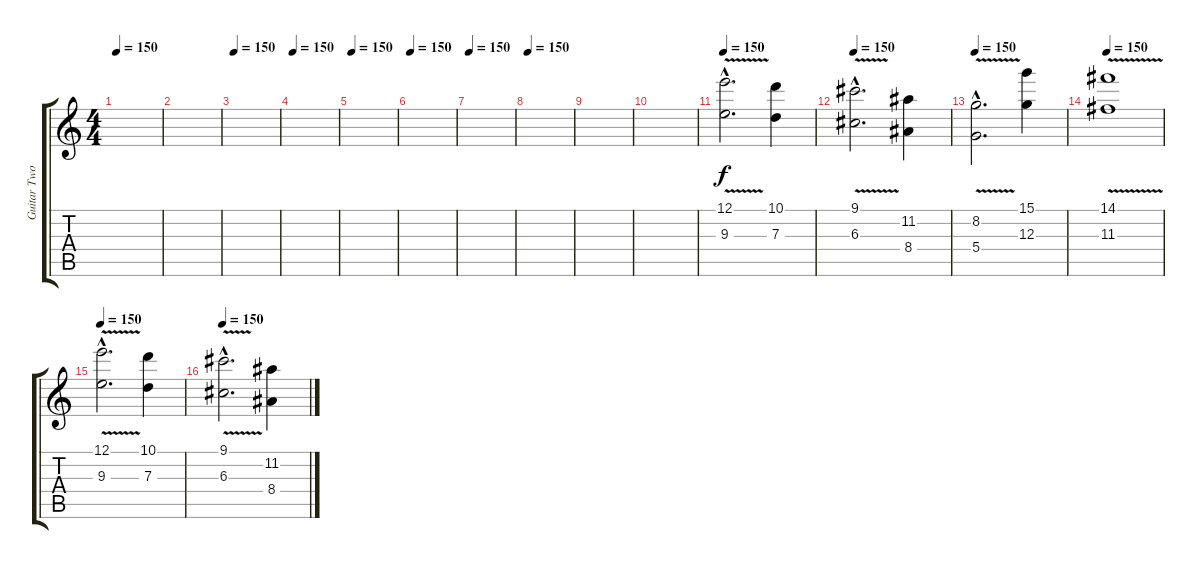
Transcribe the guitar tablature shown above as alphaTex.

\track ("Guitar Two" "Guitar Two") {instrument overdrivenguitar}
\staff {score tabs}
\tuning (E4 B3 G3 D3 A2 E2) {hide}
\ts (4 4)
\tempo 150
\clef g2
\ks c
|
|
\tempo 150
|
\tempo 150
|
\tempo 150
|
\tempo 150
|
\tempo 150
|
\tempo 150
|
|
|
\tempo 150
(12.1{v hac} 9.3{v hac}).2{d} (10.1 7.3).4 |
\tempo 150
(9.1{v hac} 6.3{v hac}).2{d} (11.2 8.4).4 |
\tempo 150
(8.2{v hac} 5.4{v hac}).2{d} (15.1 12.3).4 |
\tempo 150
(14.1{v} 11.3{v}).1 |
\tempo 150
(12.1{v hac} 9.3{v hac}).2{d} (10.1 7.3).4 |
\tempo 150
(9.1{v hac} 6.3{v hac}).2{d} (11.2 8.4).4
